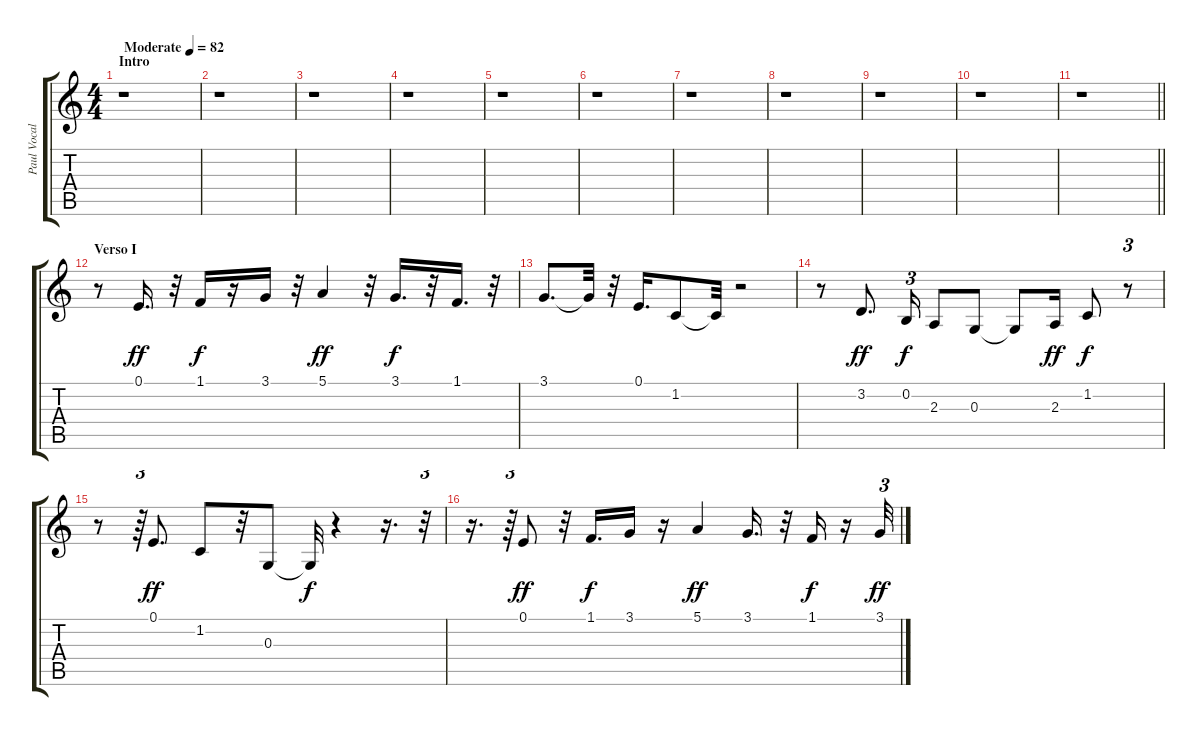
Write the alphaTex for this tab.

\track ("Paul Vocals" "Paul Vocal") {instrument harmonica}
\staff {score tabs}
\tuning (E4 B3 G3 D3 A2 E2) {hide}
\ts (4 4)
\section ("" "Intro")
\tempo (82 "Moderate")
\clef g2
\ks c
r.1{dy ff instrument harmonica} |
r.1 |
r.1 |
r.1 |
r.1 |
r.1 |
r.1 |
r.1 |
r.1 |
r.1 |
\barLineRight lightlight
r.1 |
\section ("" "Verso I")
r.8 0.1.16{d} r.32 1.1.16{dy f} r.16 3.1.16 r.32 5.1.4{dy ff} r.32 3.1.16{d dy f} r.32 1.1.16{d} r.32 |
3.1.8{d} 3.1{t}.32 r.32 0.1.16{d} 1.2.8 1.2{t}.32 r.2 |
r.8 3.2.8{d dy ff} 0.2.16{tu (3 2) dy f} 2.3.8 0.3.8 0.3{t}.8 2.3.16{dy ff} 1.2.8{dy f} r.8{tu (3 2)} |
r.8 r.64{tu (3 2)} 0.1.8{d dy ff} 1.2.8 r.32 0.3.8 0.3{t}.32{dy f} r.4 r.16{d} r.32{tu (3 2)} |
r.16{d} r.64{tu (3 2)} 0.1.8{dy ff} r.32 1.1.16{d dy f} 3.1.16 r.16 5.1.4{dy ff} 3.1.16{d} r.32 1.1.16{dy f} r.16 3.1.32{tu (3 2) dy ff}
